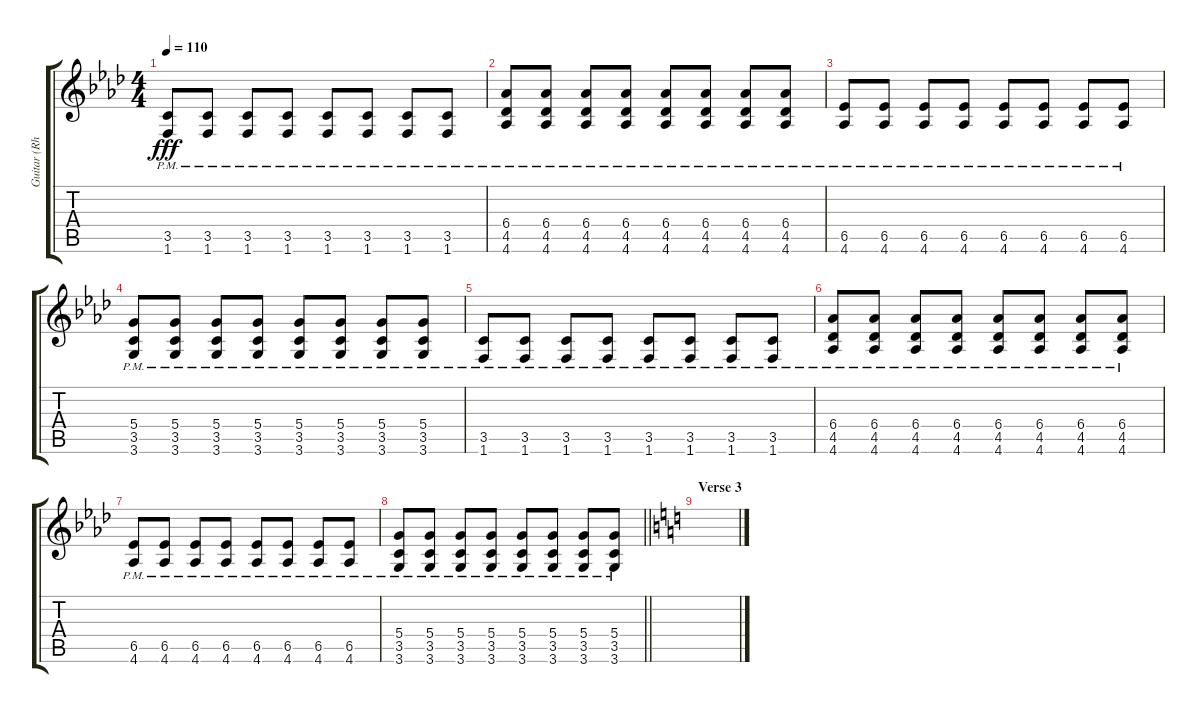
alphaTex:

\track ("Guitar (Rhytm)" "Guitar (Rh") {instrument distortionguitar}
\staff {score tabs}
\tuning (E4 B3 G3 D3 A2 E2) {hide}
\ts (4 4)
\tempo 110
\clef g2
\ks fminor
(3.5{pm} 1.6{pm}).8{dy fff} (3.5{pm} 1.6{pm}).8 (3.5{pm} 1.6{pm}).8 (3.5{pm} 1.6{pm}).8 (3.5{pm} 1.6{pm}).8 (3.5{pm} 1.6{pm}).8 (3.5{pm} 1.6{pm}).8 (3.5{pm} 1.6{pm}).8 |
(6.4{pm} 4.5{pm} 4.6{pm}).8 (6.4{pm} 4.5{pm} 4.6{pm}).8 (6.4{pm} 4.5{pm} 4.6{pm}).8 (6.4{pm} 4.5{pm} 4.6{pm}).8 (6.4{pm} 4.5{pm} 4.6{pm}).8 (6.4{pm} 4.5{pm} 4.6{pm}).8 (6.4{pm} 4.5{pm} 4.6{pm}).8 (6.4{pm} 4.5{pm} 4.6{pm}).8 |
(6.5{pm} 4.6{pm}).8 (6.5{pm} 4.6{pm}).8 (6.5{pm} 4.6{pm}).8 (6.5{pm} 4.6{pm}).8 (6.5{pm} 4.6{pm}).8 (6.5{pm} 4.6{pm}).8 (6.5{pm} 4.6{pm}).8 (6.5{pm} 4.6{pm}).8 |
(5.4{pm} 3.5{pm} 3.6{pm}).8 (5.4{pm} 3.5{pm} 3.6{pm}).8 (5.4{pm} 3.5{pm} 3.6{pm}).8 (5.4{pm} 3.5{pm} 3.6{pm}).8 (5.4{pm} 3.5{pm} 3.6{pm}).8 (5.4{pm} 3.5{pm} 3.6{pm}).8 (5.4{pm} 3.5{pm} 3.6{pm}).8 (5.4{pm} 3.5{pm} 3.6{pm}).8 |
(3.5{pm} 1.6{pm}).8 (3.5{pm} 1.6{pm}).8 (3.5{pm} 1.6{pm}).8 (3.5{pm} 1.6{pm}).8 (3.5{pm} 1.6{pm}).8 (3.5{pm} 1.6{pm}).8 (3.5{pm} 1.6{pm}).8 (3.5{pm} 1.6{pm}).8 |
(6.4{pm} 4.5{pm} 4.6{pm}).8 (6.4{pm} 4.5{pm} 4.6{pm}).8 (6.4{pm} 4.5{pm} 4.6{pm}).8 (6.4{pm} 4.5{pm} 4.6{pm}).8 (6.4{pm} 4.5{pm} 4.6{pm}).8 (6.4{pm} 4.5{pm} 4.6{pm}).8 (6.4{pm} 4.5{pm} 4.6{pm}).8 (6.4{pm} 4.5{pm} 4.6{pm}).8 |
(6.5{pm} 4.6{pm}).8 (6.5{pm} 4.6{pm}).8 (6.5{pm} 4.6{pm}).8 (6.5{pm} 4.6{pm}).8 (6.5{pm} 4.6{pm}).8 (6.5{pm} 4.6{pm}).8 (6.5{pm} 4.6{pm}).8 (6.5{pm} 4.6{pm}).8 |
\barLineRight lightlight
(5.4{pm} 3.5{pm} 3.6{pm}).8 (5.4{pm} 3.5{pm} 3.6{pm}).8 (5.4{pm} 3.5{pm} 3.6{pm}).8 (5.4{pm} 3.5{pm} 3.6{pm}).8 (5.4{pm} 3.5{pm} 3.6{pm}).8 (5.4{pm} 3.5{pm} 3.6{pm}).8 (5.4{pm} 3.5{pm} 3.6{pm}).8 (5.4{pm} 3.5{pm} 3.6{pm}).8 |
\section ("" "Verse 3")
\ks c
